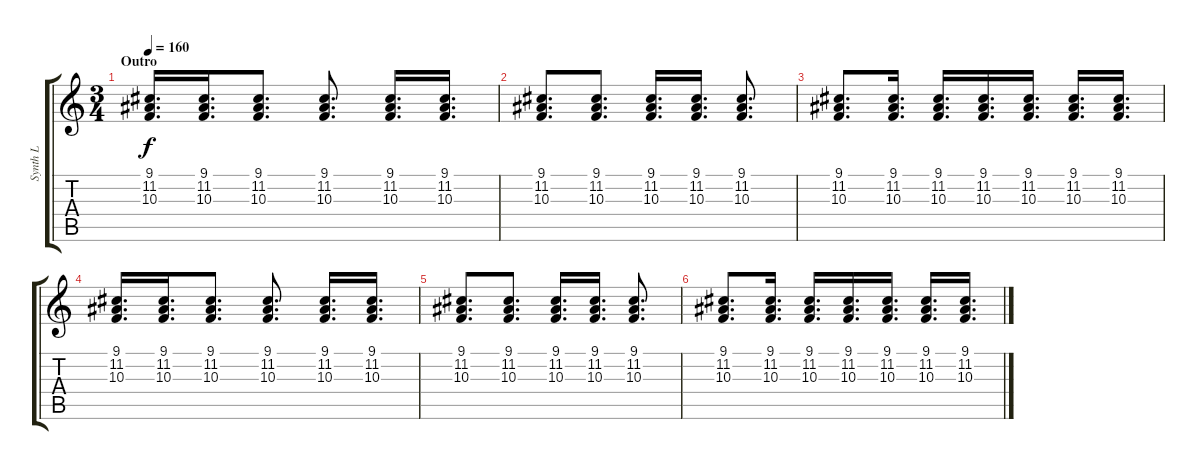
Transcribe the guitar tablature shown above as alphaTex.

\track ("Synth L" "Synth L") {instrument lead2sawtooth}
\staff {score tabs}
\tuning (E4 B3 G3 D3 A2 E2) {hide}
\ts (3 4)
\section ("" "Outro")
\tempo 160
\clef g2
\ks c
(9.1 11.2 10.3).16{d dy f volume 8 balance 8 instrument brasssection} (9.1 11.2 10.3).16{d} (9.1 11.2 10.3).8{d} (9.1 11.2 10.3).8{d} (9.1 11.2 10.3).16{d} (9.1 11.2 10.3).16{d} |
(9.1 11.2 10.3).8{d} (9.1 11.2 10.3).8{d} (9.1 11.2 10.3).16{d} (9.1 11.2 10.3).16{d} (9.1 11.2 10.3).8{d} |
(9.1 11.2 10.3).8{d} (9.1 11.2 10.3).16{d} (9.1 11.2 10.3).16{d} (9.1 11.2 10.3).16{d} (9.1 11.2 10.3).16{d} (9.1 11.2 10.3).16{d} (9.1 11.2 10.3).16{d} |
(9.1 11.2 10.3).16{d} (9.1 11.2 10.3).16{d} (9.1 11.2 10.3).8{d} (9.1 11.2 10.3).8{d} (9.1 11.2 10.3).16{d} (9.1 11.2 10.3).16{d} |
(9.1 11.2 10.3).8{d} (9.1 11.2 10.3).8{d} (9.1 11.2 10.3).16{d} (9.1 11.2 10.3).16{d} (9.1 11.2 10.3).8{d} |
(9.1 11.2 10.3).8{d} (9.1 11.2 10.3).16{d} (9.1 11.2 10.3).16{d} (9.1 11.2 10.3).16{d} (9.1 11.2 10.3).16{d} (9.1 11.2 10.3).16{d} (9.1 11.2 10.3).16{d}
